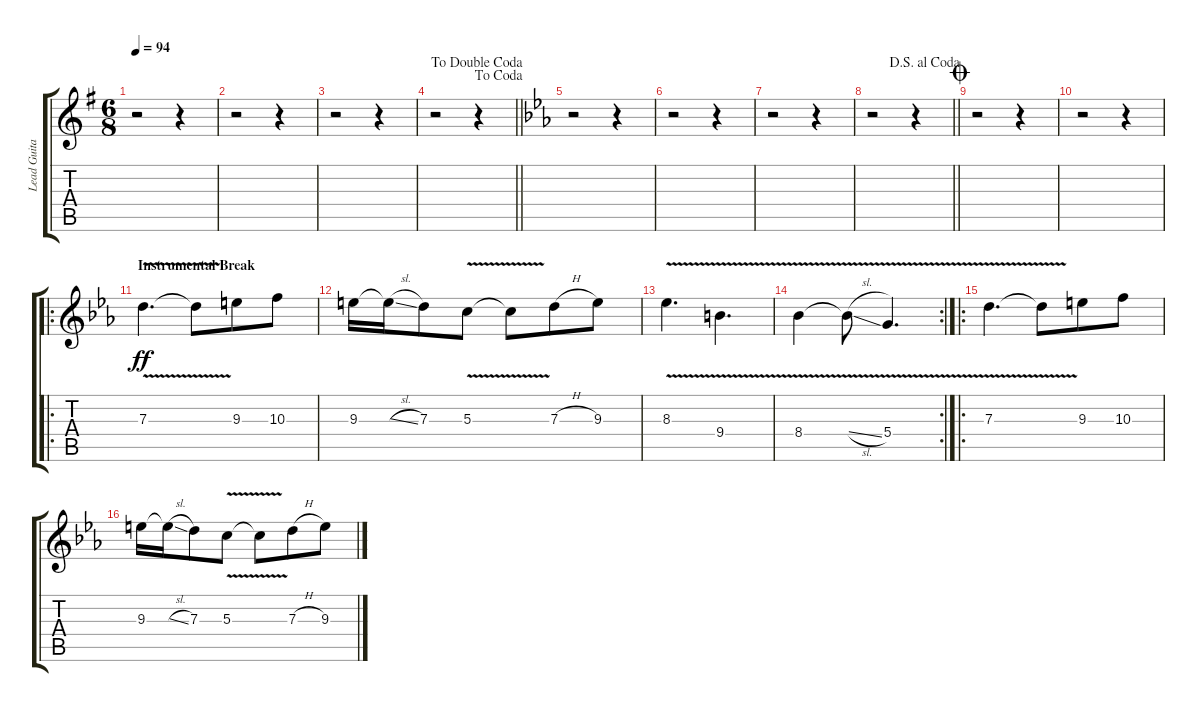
\track ("Lead Guitar 1" "Lead Guita") {instrument electricguitarjazz}
\staff {score tabs}
\tuning (E4 B3 G3 D3 A2 E2) {hide}
\ts (6 8)
\tempo 94
\clef g2
\ks g
r.2{dy ff} r.4 |
r.2 r.4 |
r.2 r.4 |
\jump dacoda
\jump dadoublecoda
\barLineRight lightlight
r.2 r.4 |
\ks eb
r.2 r.4 |
r.2 r.4 |
r.2 r.4 |
\jump dalsegnoalcoda
\barLineRight lightlight
r.2 r.4 |
\jump coda
r.2 r.4 |
r.2 r.4 |
\ro
\section ("" "Instrumental Break")
7.3{v}.4{d} 7.3{v t}.8 9.3.8 10.3.8 |
9.3.16 9.3{sl t}.16 7.3.8 5.3{v}.8 5.3{v t}.8 7.3{h}.8 9.3.8 |
8.3{v}.4{d} 9.4{v}.4{d} |
\rc 2
8.4{v}.4 8.4{sl t}.8 5.4{v}.4{d} |
\ro
7.3{v}.4{d} 7.3{v t}.8 9.3.8 10.3.8 |
9.3.16 9.3{sl t}.16 7.3.8 5.3{v}.8 5.3{v t}.8 7.3{h}.8 9.3.8
